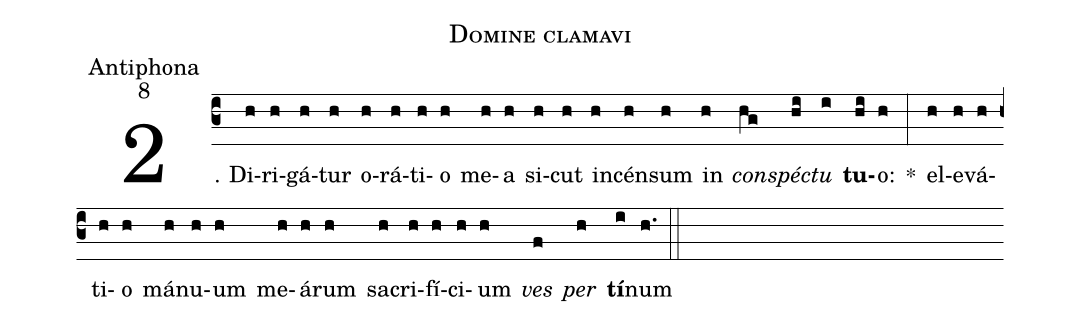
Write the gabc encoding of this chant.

name:Domine clamavi;
office-part:Antiphona;
mode:8;
%%
(c3) 2. Di(h)ri(h)gá(h)tur(h) o(h)rá(h)ti(h)o(h) me(h)a(h) si(h)cut(h) in(h)cén(h)sum(h) in(h) <i>con</i>(hg)<i>spéc</i>(hi)<i>tu</i>(i) <b>tu</b>(hi)o:(h) *(:) el(h)e(h)vá(h)ti(h)o(h) má(h)nu(h)um(h) me(h)á(h)rum(h) sac(h)ri(h)fí(h)ci(h)um(h) <i>ves</i>(f) <i>per</i>(h) <b>tí</b>(i)num(h.) (::)
